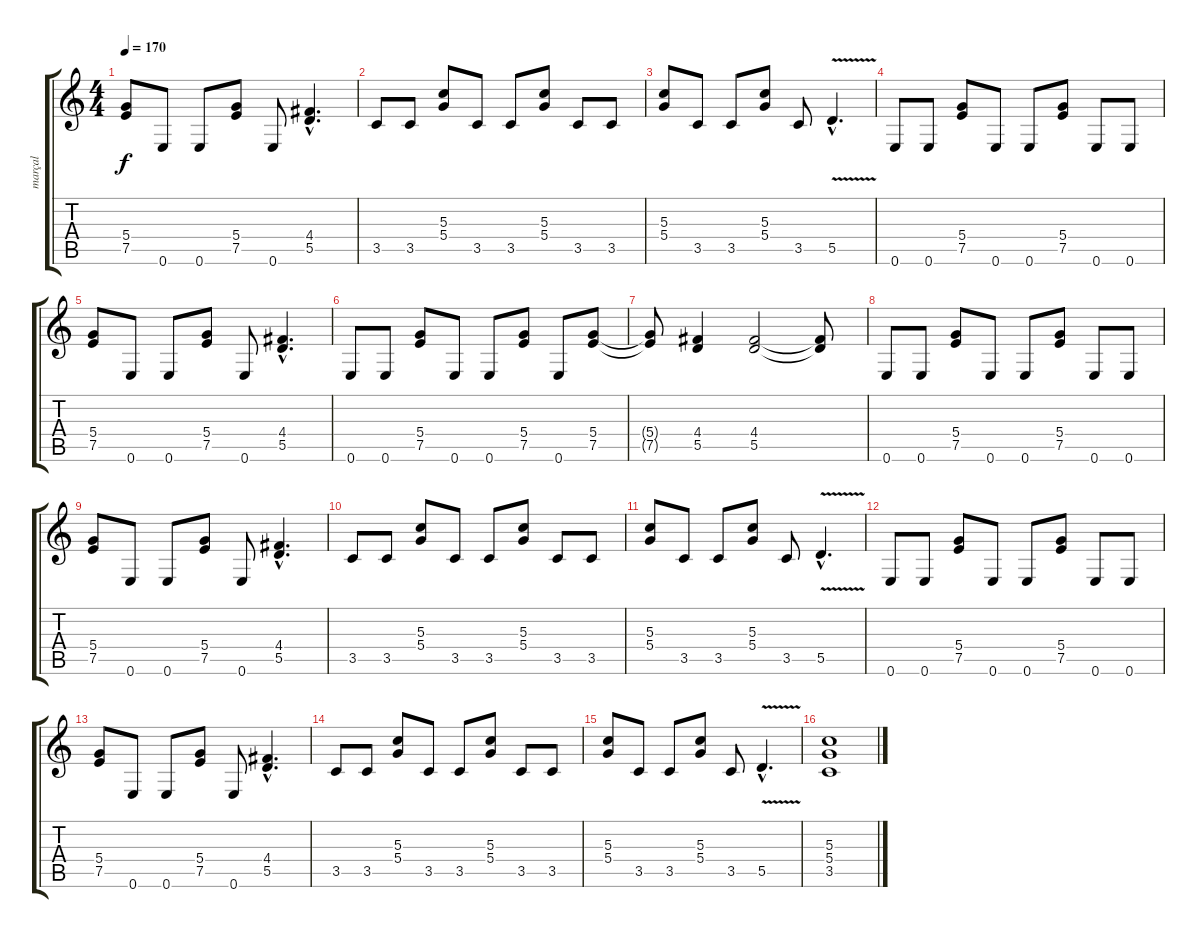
\track ("marçal" "marçal") {instrument distortionguitar}
\staff {score tabs}
\tuning (E4 B3 G3 D3 A2 E2) {hide}
\ts (4 4)
\tempo 170
\clef g2
\ks c
(5.4 7.5).8{dy f} 0.6.8 0.6.8 (5.4 7.5).8 0.6.8 (4.4{hac} 5.5{hac}).4{d} |
3.5.8 3.5.8 (5.3 5.4).8 3.5.8 3.5.8 (5.3 5.4).8 3.5.8 3.5.8 |
(5.3 5.4).8 3.5.8 3.5.8 (5.3 5.4).8 3.5.8 5.5{v hac}.4{d} |
0.6.8 0.6.8 (5.4 7.5).8 0.6.8 0.6.8 (5.4 7.5).8 0.6.8 0.6.8 |
(5.4 7.5).8 0.6.8 0.6.8 (5.4 7.5).8 0.6.8 (4.4{hac} 5.5{hac}).4{d} |
0.6.8 0.6.8 (5.4 7.5).8 0.6.8 0.6.8 (5.4 7.5).8 0.6.8 (5.4 7.5).8 |
(5.4{t} 7.5{t}).8 (4.4 5.5).4 (4.4 5.5).2 (4.4{t} 5.5{t}).8 |
0.6.8 0.6.8 (5.4 7.5).8 0.6.8 0.6.8 (5.4 7.5).8 0.6.8 0.6.8 |
(5.4 7.5).8 0.6.8 0.6.8 (5.4 7.5).8 0.6.8 (4.4{hac} 5.5{hac}).4{d} |
3.5.8 3.5.8 (5.3 5.4).8 3.5.8 3.5.8 (5.3 5.4).8 3.5.8 3.5.8 |
(5.3 5.4).8 3.5.8 3.5.8 (5.3 5.4).8 3.5.8 5.5{v hac}.4{d} |
0.6.8 0.6.8 (5.4 7.5).8 0.6.8 0.6.8 (5.4 7.5).8 0.6.8 0.6.8 |
(5.4 7.5).8 0.6.8 0.6.8 (5.4 7.5).8 0.6.8 (4.4{hac} 5.5{hac}).4{d} |
3.5.8 3.5.8 (5.3 5.4).8 3.5.8 3.5.8 (5.3 5.4).8 3.5.8 3.5.8 |
(5.3 5.4).8 3.5.8 3.5.8 (5.3 5.4).8 3.5.8 5.5{v hac}.4{d} |
(5.3 5.4 3.5).1
